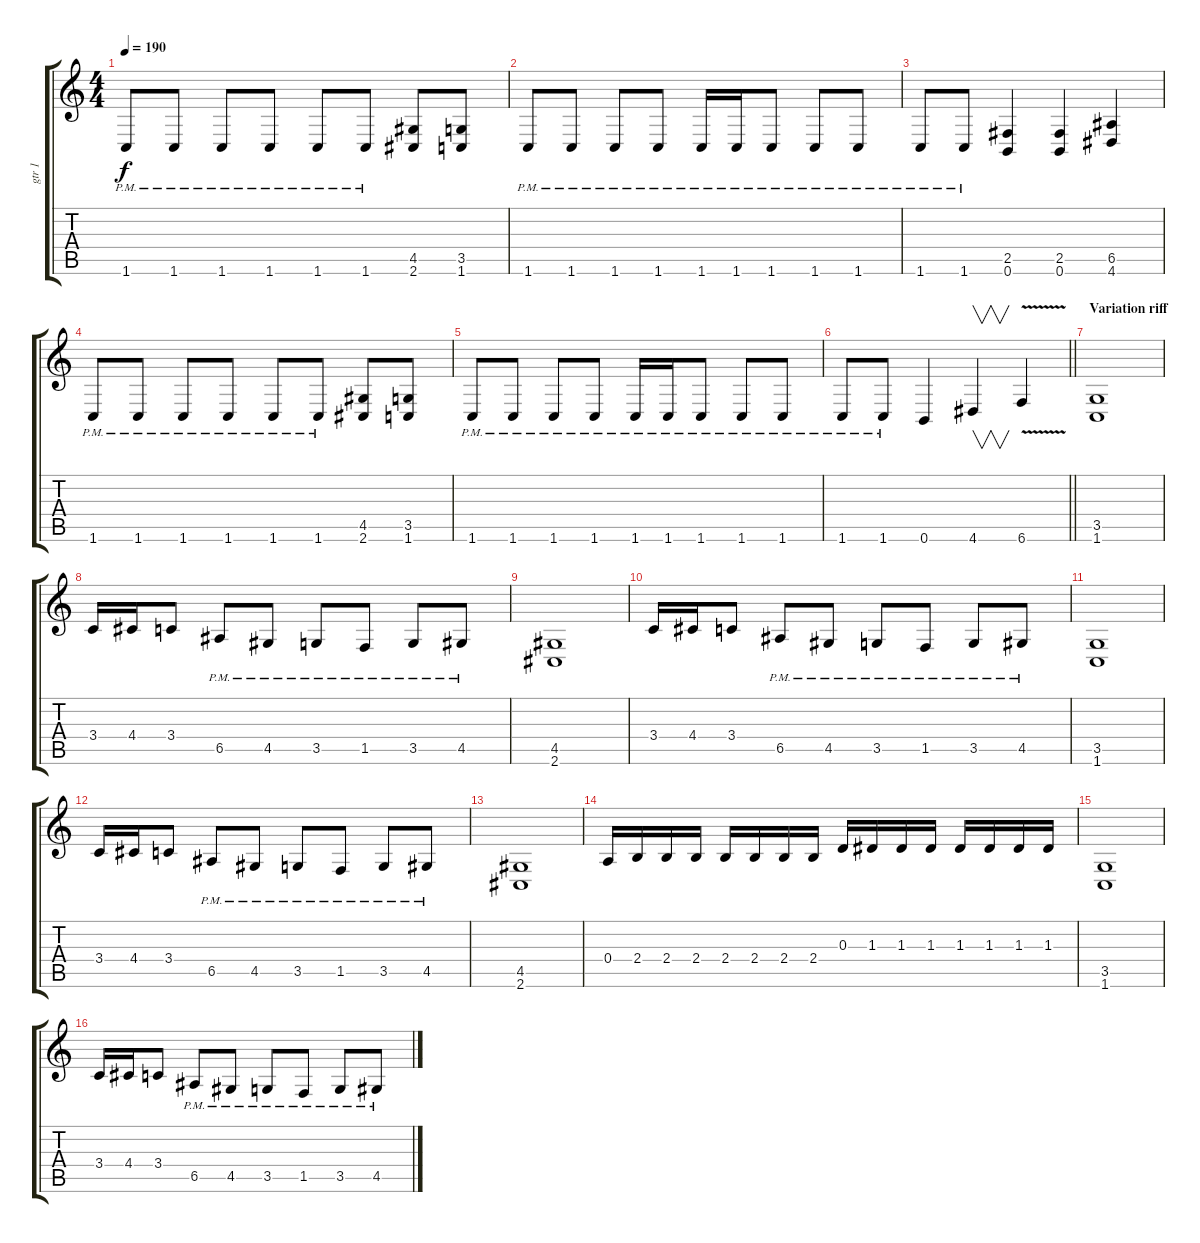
\track ("gtr 1" "gtr 1") {instrument overdrivenguitar}
\staff {score tabs}
\tuning (B3 Gb3 D3 A2 E2 B1) {hide}
\ts (4 4)
\tempo 190
\clef g2
\ks c
1.6{pm}.8{dy f} 1.6{pm}.8 1.6{pm}.8 1.6{pm}.8 1.6{pm}.8 1.6{pm}.8 (4.5 2.6).8 (3.5 1.6).8 |
1.6{pm}.8 1.6{pm}.8 1.6{pm}.8 1.6{pm}.8 1.6{pm}.16 1.6{pm}.16 1.6{pm}.8 1.6{pm}.8 1.6{pm}.8 |
1.6{pm}.8 1.6{pm}.8 (2.5 0.6).4 (2.5 0.6).4 (6.5 4.6).4 |
1.6{pm}.8 1.6{pm}.8 1.6{pm}.8 1.6{pm}.8 1.6{pm}.8 1.6{pm}.8 (4.5 2.6).8 (3.5 1.6).8 |
1.6{pm}.8 1.6{pm}.8 1.6{pm}.8 1.6{pm}.8 1.6{pm}.16 1.6{pm}.16 1.6{pm}.8 1.6{pm}.8 1.6{pm}.8 |
\barLineRight lightlight
1.6{pm}.8 1.6{pm}.8 0.6.4 4.6.4{v} 6.6{v}.4 |
\section ("" "Variation riff")
(3.5 1.6).1 |
3.4.16 4.4.16 3.4.8 6.5{pm}.8 4.5{pm}.8 3.5{pm}.8 1.5{pm}.8 3.5{pm}.8 4.5{pm}.8 |
(4.5 2.6).1 |
3.4.16 4.4.16 3.4.8 6.5{pm}.8 4.5{pm}.8 3.5{pm}.8 1.5{pm}.8 3.5{pm}.8 4.5{pm}.8 |
(3.5 1.6).1 |
3.4.16 4.4.16 3.4.8 6.5{pm}.8 4.5{pm}.8 3.5{pm}.8 1.5{pm}.8 3.5{pm}.8 4.5{pm}.8 |
(4.5 2.6).1 |
0.4.16 2.4.16 2.4.16 2.4.16 2.4.16 2.4.16 2.4.16 2.4.16 0.3.16 1.3.16 1.3.16 1.3.16 1.3.16 1.3.16 1.3.16 1.3.16 |
(3.5 1.6).1 |
3.4.16 4.4.16 3.4.8 6.5{pm}.8 4.5{pm}.8 3.5{pm}.8 1.5{pm}.8 3.5{pm}.8 4.5{pm}.8
